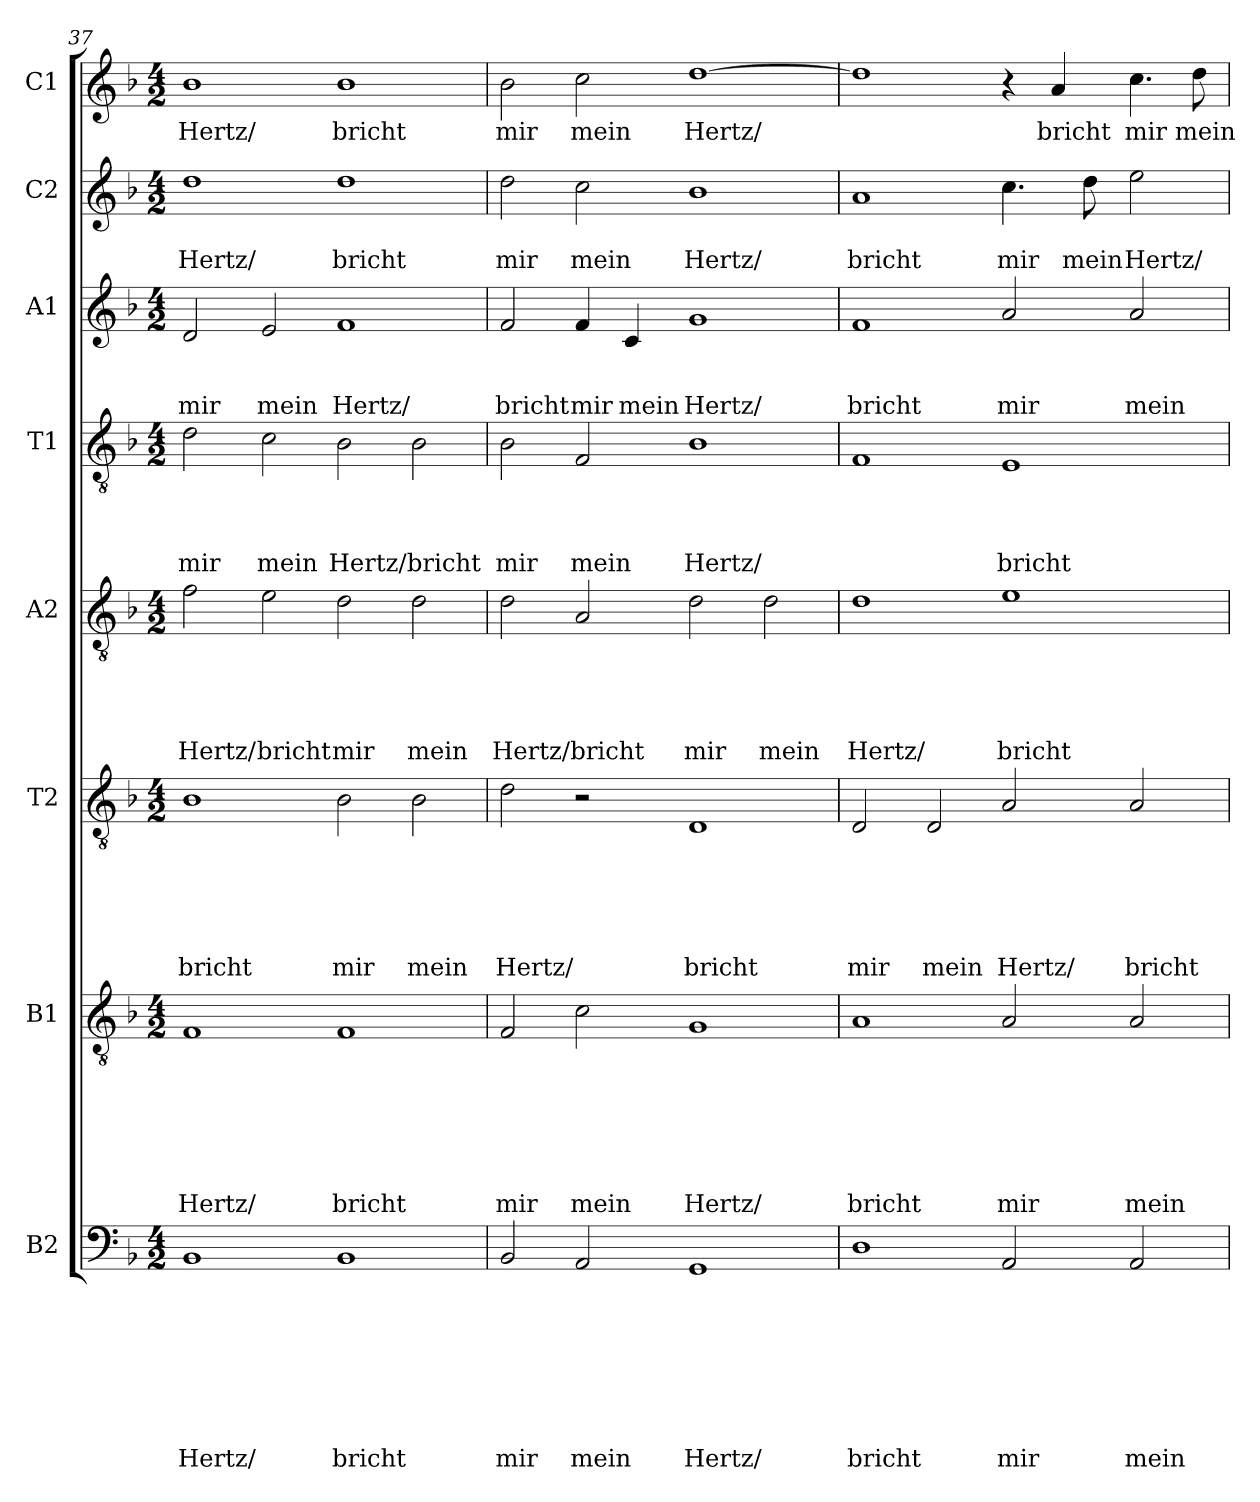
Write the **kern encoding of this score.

**kern	**text	**text	**text	**text	**text	**text	**text	**text	**kern	**text	**text	**text	**text	**text	**text	**text	**kern	**text	**text	**text	**text	**text	**text	**kern	**text	**text	**text	**text	**text	**kern	**text	**text	**text	**text	**kern	**text	**text	**text	**kern	**text	**text	**kern	**text
*part8	*part8	*part8	*part8	*part8	*part8	*part8	*part8	*part8	*part7	*part7	*part7	*part7	*part7	*part7	*part7	*part7	*part6	*part6	*part6	*part6	*part6	*part6	*part6	*part5	*part5	*part5	*part5	*part5	*part5	*part4	*part4	*part4	*part4	*part4	*part3	*part3	*part3	*part3	*part2	*part2	*part2	*part1	*part1
*staff8	*staff8	*staff8	*staff8	*staff8	*staff8	*staff8	*staff8	*staff8	*staff7	*staff7	*staff7	*staff7	*staff7	*staff7	*staff7	*staff7	*staff6	*staff6	*staff6	*staff6	*staff6	*staff6	*staff6	*staff5	*staff5	*staff5	*staff5	*staff5	*staff5	*staff4	*staff4	*staff4	*staff4	*staff4	*staff3	*staff3	*staff3	*staff3	*staff2	*staff2	*staff2	*staff1	*staff1
*I"B2	*	*	*	*	*	*	*	*	*I"B1	*	*	*	*	*	*	*	*I"T2	*	*	*	*	*	*	*I"A2	*	*	*	*	*	*I"T1	*	*	*	*	*I"A1	*	*	*	*I"C2	*	*	*I"C1	*
*clefF4	*	*	*	*	*	*	*	*	*clefGv2	*	*	*	*	*	*	*	*clefGv2	*	*	*	*	*	*	*clefGv2	*	*	*	*	*	*clefGv2	*	*	*	*	*clefG2	*	*	*	*clefG2	*	*	*clefG2	*
*k[b-]	*	*	*	*	*	*	*	*	*k[b-]	*	*	*	*	*	*	*	*k[b-]	*	*	*	*	*	*	*k[b-]	*	*	*	*	*	*k[b-]	*	*	*	*	*k[b-]	*	*	*	*k[b-]	*	*	*k[b-]	*
*d:	*	*	*	*	*	*	*	*	*d:	*	*	*	*	*	*	*	*d:	*	*	*	*	*	*	*d:	*	*	*	*	*	*d:	*	*	*	*	*d:	*	*	*	*d:	*	*	*d:	*
*M4/2	*	*	*	*	*	*	*	*	*M4/2	*	*	*	*	*	*	*	*M4/2	*	*	*	*	*	*	*M4/2	*	*	*	*	*	*M4/2	*	*	*	*	*M4/2	*	*	*	*M4/2	*	*	*M4/2	*
=37	=37	=37	=37	=37	=37	=37	=37	=37	=37	=37	=37	=37	=37	=37	=37	=37	=37	=37	=37	=37	=37	=37	=37	=37	=37	=37	=37	=37	=37	=37	=37	=37	=37	=37	=37	=37	=37	=37	=37	=37	=37	=37	=37
1BB-	.	.	.	.	.	.	.	Hertz/	1F	.	.	.	.	.	.	Hertz/	1B-	.	.	.	.	.	bricht	2f\	.	.	.	.	Hertz/	2d\	.	.	.	mir	2d/	.	.	mir	1dd	.	Hertz/	1b-	Hertz/
.	.	.	.	.	.	.	.	.	.	.	.	.	.	.	.	.	.	.	.	.	.	.	.	2e\	.	.	.	.	bricht	2c\	.	.	.	mein	2e/	.	.	mein	.	.	.	.	.
1BB-	.	.	.	.	.	.	.	bricht	1F	.	.	.	.	.	.	bricht	2B-\	.	.	.	.	.	mir	2d\	.	.	.	.	mir	2B-\	.	.	.	Hertz/	1f	.	.	Hertz/	1dd	.	bricht	1b-	bricht
.	.	.	.	.	.	.	.	.	.	.	.	.	.	.	.	.	2B-\	.	.	.	.	.	mein	2d\	.	.	.	.	mein	2B-\	.	.	.	bricht	.	.	.	.	.	.	.	.	.
!!LO:PB:g=z
=38	=38	=38	=38	=38	=38	=38	=38	=38	=38	=38	=38	=38	=38	=38	=38	=38	=38	=38	=38	=38	=38	=38	=38	=38	=38	=38	=38	=38	=38	=38	=38	=38	=38	=38	=38	=38	=38	=38	=38	=38	=38	=38	=38
2BB-/	.	.	.	.	.	.	.	mir	2F/	.	.	.	.	.	.	mir	2d\	.	.	.	.	.	Hertz/	2d\	.	.	.	.	Hertz/	2B-\	.	.	.	mir	2f/	.	.	bricht	2dd\	.	mir	2b-\	mir
2AA/	.	.	.	.	.	.	.	mein	2c\	.	.	.	.	.	.	mein	2r	.	.	.	.	.	.	2A/	.	.	.	.	bricht	2F/	.	.	.	mein	4f/	.	.	mir	2cc\	.	mein	2cc\	mein
.	.	.	.	.	.	.	.	.	.	.	.	.	.	.	.	.	.	.	.	.	.	.	.	.	.	.	.	.	.	.	.	.	.	.	4c/	.	.	mein	.	.	.	.	.
1GG	.	.	.	.	.	.	.	Hertz/	1G	.	.	.	.	.	.	Hertz/	1D	.	.	.	.	.	bricht	2d\	.	.	.	.	mir	1B-	.	.	.	Hertz/	1g	.	.	Hertz/	1b-	.	Hertz/	[1dd	Hertz/
.	.	.	.	.	.	.	.	.	.	.	.	.	.	.	.	.	.	.	.	.	.	.	.	2d\	.	.	.	.	mein	.	.	.	.	.	.	.	.	.	.	.	.	.	.
=39	=39	=39	=39	=39	=39	=39	=39	=39	=39	=39	=39	=39	=39	=39	=39	=39	=39	=39	=39	=39	=39	=39	=39	=39	=39	=39	=39	=39	=39	=39	=39	=39	=39	=39	=39	=39	=39	=39	=39	=39	=39	=39	=39
1D	.	.	.	.	.	.	.	bricht	1A	.	.	.	.	.	.	bricht	2D/	.	.	.	.	.	mir	1d	.	.	.	.	Hertz/	1F	.	.	.	.	1f	.	.	bricht	1a	.	bricht	1dd]	.
.	.	.	.	.	.	.	.	.	.	.	.	.	.	.	.	.	2D/	.	.	.	.	.	mein	.	.	.	.	.	.	.	.	.	.	.	.	.	.	.	.	.	.	.	.
2AA/	.	.	.	.	.	.	.	mir	2A/	.	.	.	.	.	.	mir	2A/	.	.	.	.	.	Hertz/	1e	.	.	.	.	bricht	1E	.	.	.	bricht	2a/	.	.	mir	4.cc\	.	mir	4r	.
.	.	.	.	.	.	.	.	.	.	.	.	.	.	.	.	.	.	.	.	.	.	.	.	.	.	.	.	.	.	.	.	.	.	.	.	.	.	.	.	.	.	4a/	bricht
.	.	.	.	.	.	.	.	.	.	.	.	.	.	.	.	.	.	.	.	.	.	.	.	.	.	.	.	.	.	.	.	.	.	.	.	.	.	.	8dd\	.	mein	.	.
2AA/	.	.	.	.	.	.	.	mein	2A/	.	.	.	.	.	.	mein	2A/	.	.	.	.	.	bricht	.	.	.	.	.	.	.	.	.	.	.	2a/	.	.	mein	2ee\	.	Hertz/	4.cc\	mir
.	.	.	.	.	.	.	.	.	.	.	.	.	.	.	.	.	.	.	.	.	.	.	.	.	.	.	.	.	.	.	.	.	.	.	.	.	.	.	.	.	.	8dd\	mein
=	=	=	=	=	=	=	=	=	=	=	=	=	=	=	=	=	=	=	=	=	=	=	=	=	=	=	=	=	=	=	=	=	=	=	=	=	=	=	=	=	=	=	=
*-	*-	*-	*-	*-	*-	*-	*-	*-	*-	*-	*-	*-	*-	*-	*-	*-	*-	*-	*-	*-	*-	*-	*-	*-	*-	*-	*-	*-	*-	*-	*-	*-	*-	*-	*-	*-	*-	*-	*-	*-	*-	*-	*-
